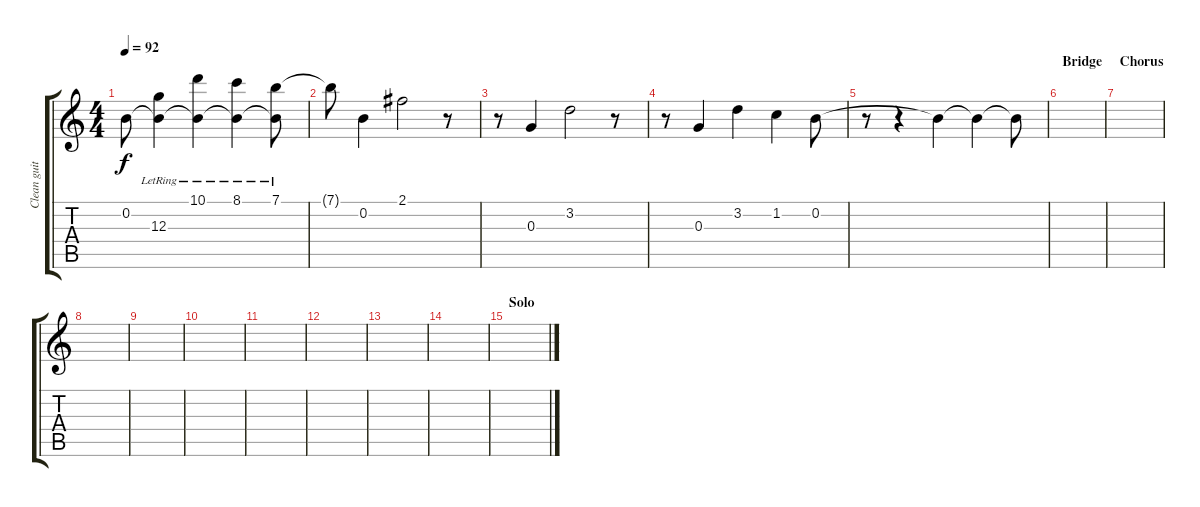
\track ("Clean guitar" "Clean guit") {instrument electricguitarclean}
\staff {score tabs}
\tuning (E4 B3 G3 D3 A2 E2) {hide}
\ts (4 4)
\tempo 92
\clef g2
\ks c
0.2{t}.8{dy f} (0.2{t} 12.3{lr}).4{balance 3} (10.1{lr} 0.2{t}).4 (8.1{lr} 0.2{t}).4 (7.1{lr} 0.2{t}).8 |
7.1{t}.8 0.2.4{balance 11} 2.1.2 r.8 |
r.8 0.3.4 3.2.2 r.8 |
r.8 0.3.4 3.2.4 1.2.4 0.2.8 |
r.8 r.4 0.2{t}.4 0.2{t}.4 0.2{t}.8 |
\section ("" "Bridge")
|
\section ("" "Chorus")
|
|
|
|
|
|
|
|
\section ("" "Solo")
